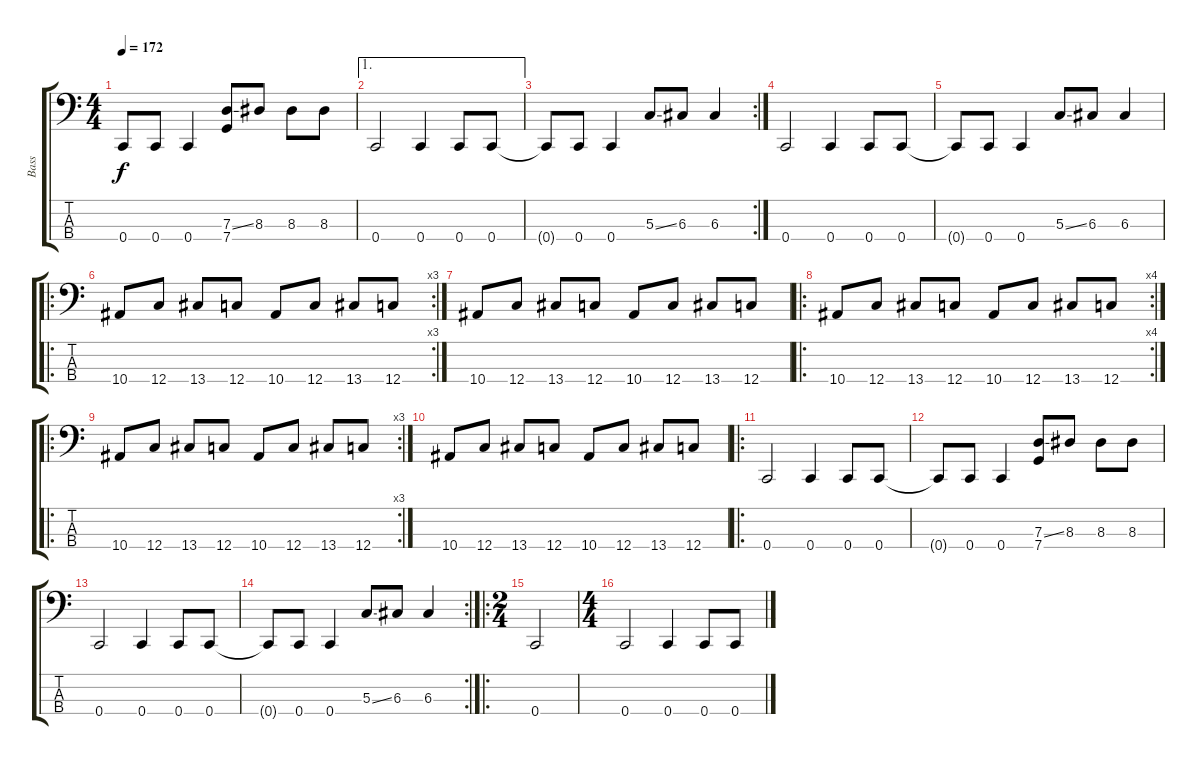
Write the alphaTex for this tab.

\track ("Bass" "Bass") {instrument electricbassfinger}
\staff {score tabs}
\tuning (F2 C2 G1 C1) {hide}
\ts (4 4)
\tempo 172
\clef f4
\ks c
0.4{t}.8{dy f} 0.4.8 0.4.4 (7.3{ss} 7.4).8 8.3.8 8.3.8 8.3.8 |
\ae 1
0.4.2 0.4.4 0.4.8 0.4.8 |
\rc 2
0.4{t}.8 0.4.8 0.4.4 5.3{ss}.8 6.3.8 6.3.4 |
0.4.2 0.4.4 0.4.8 0.4.8 |
0.4{t}.8 0.4.8 0.4.4 5.3{ss}.8 6.3.8 6.3.4 |
\ro
\rc 3
10.4.8 12.4.8 13.4.8 12.4.8 10.4.8 12.4.8 13.4.8 12.4.8 |
10.4.8 12.4.8 13.4.8 12.4.8 10.4.8 12.4.8 13.4.8 12.4.8 |
\ro
\rc 4
10.4.8 12.4.8 13.4.8 12.4.8 10.4.8 12.4.8 13.4.8 12.4.8 |
\ro
\rc 3
10.4.8 12.4.8 13.4.8 12.4.8 10.4.8 12.4.8 13.4.8 12.4.8 |
10.4.8 12.4.8 13.4.8 12.4.8 10.4.8 12.4.8 13.4.8 12.4.8 |
\ro
0.4.2 0.4.4 0.4.8 0.4.8 |
0.4{t}.8 0.4.8 0.4.4 (7.3{ss} 7.4).8 8.3.8 8.3.8 8.3.8 |
0.4.2 0.4.4 0.4.8 0.4.8 |
\rc 2
0.4{t}.8 0.4.8 0.4.4 5.3{ss}.8 6.3.8 6.3.4 |
\ro
\ts (2 4)
0.4.2 |
\ts (4 4)
0.4.2 0.4.4 0.4.8 0.4.8
